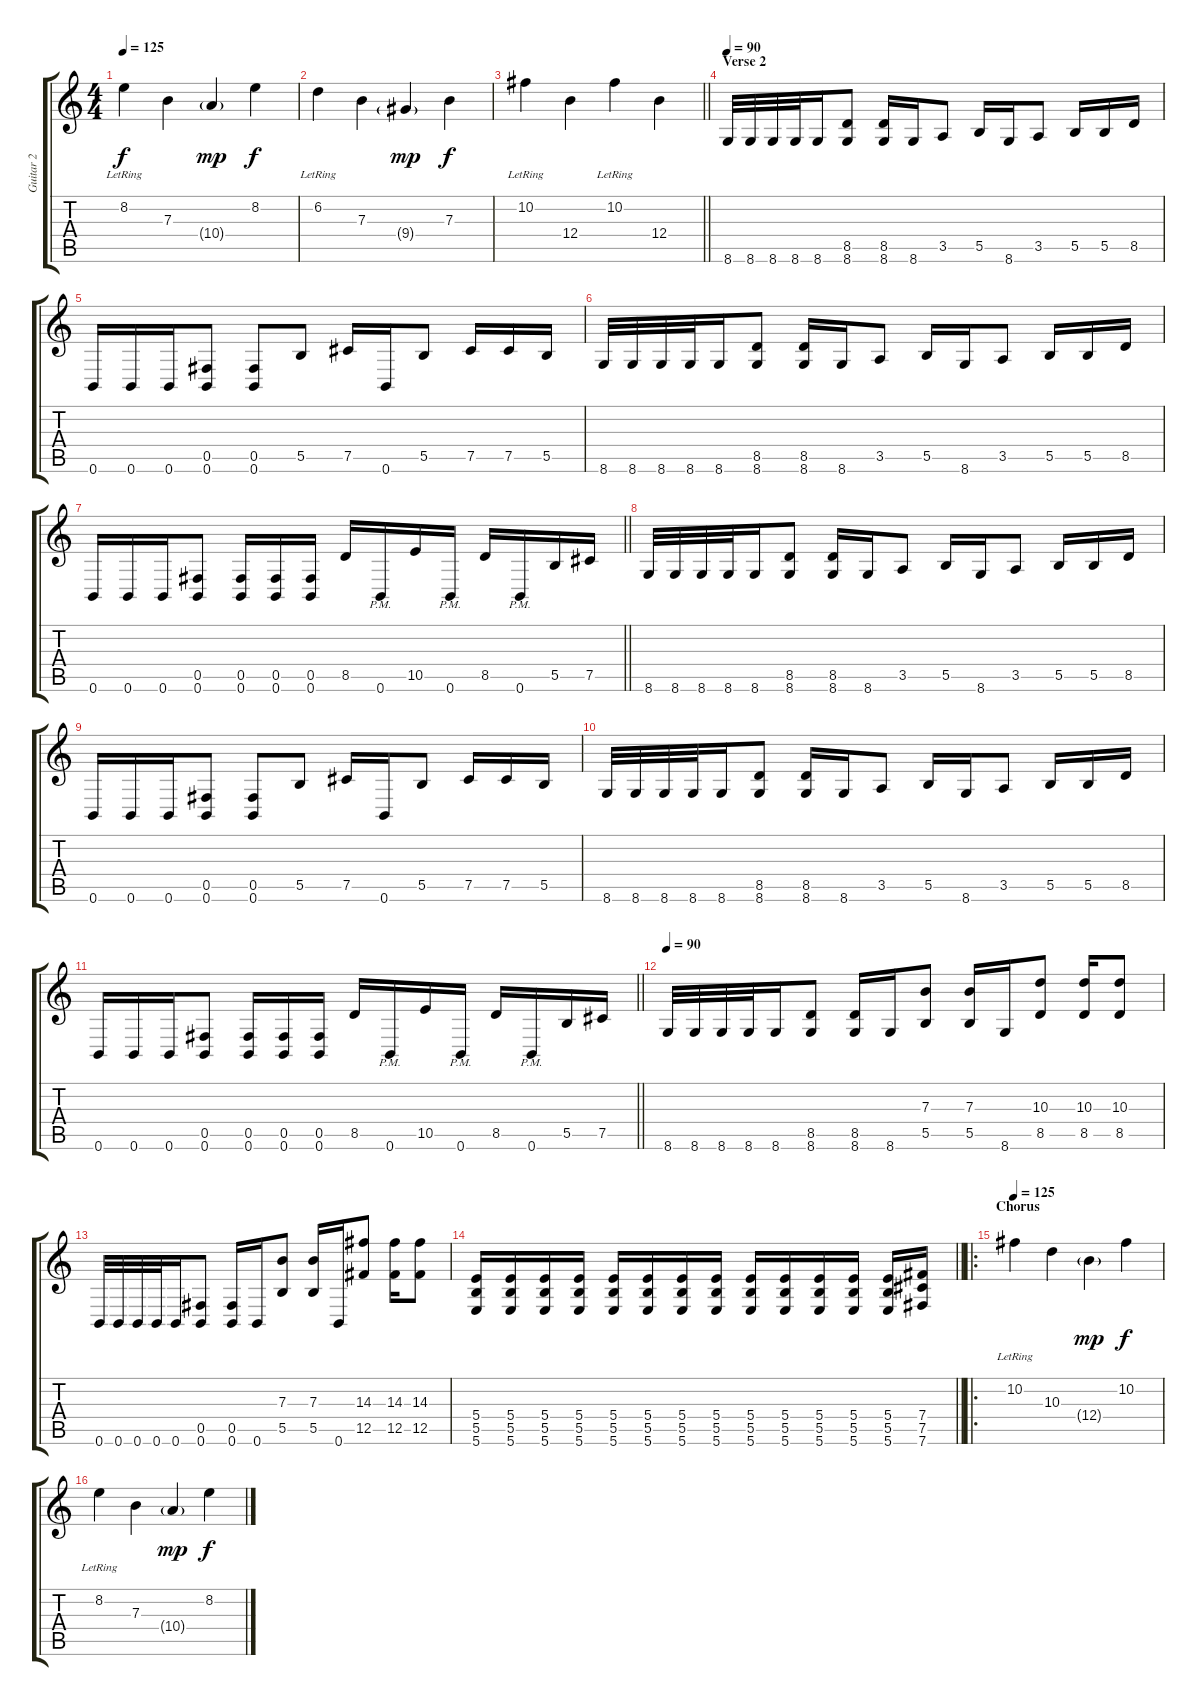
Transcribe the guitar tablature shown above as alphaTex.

\track ("Guitar 2" "Guitar 2") {instrument distortionguitar}
\staff {score tabs}
\tuning (Db4 Ab3 E3 B2 Gb2 B1) {hide}
\ts (4 4)
\tempo 125
\clef g2
\ks c
8.2{lr}.4{dy f} 7.3.4 10.4{g}.4{dy mp} 8.2.4{dy f} |
6.2{lr}.4 7.3.4 9.4{g}.4{dy mp} 7.3.4{dy f} |
\barLineRight lightlight
10.2{lr}.4 12.4.4 10.2{lr}.4 12.4.4 |
\section ("" "Verse 2")
\tempo 90
8.6.32{volume 12 instrument distortionguitar} 8.6.32 8.6.32 8.6.32 8.6.16 (8.5 8.6).8 (8.5 8.6).16 8.6.16 3.5.8 5.5.16 8.6.16 3.5.8 5.5.16 5.5.16 8.5.16 |
0.6.16 0.6.16 0.6.16 (0.5 0.6).8 (0.5 0.6).8 5.5.8 7.5.16 0.6.16 5.5.8 7.5.16 7.5.16 5.5.16 |
8.6.32 8.6.32 8.6.32 8.6.32 8.6.16 (8.5 8.6).8 (8.5 8.6).16 8.6.16 3.5.8 5.5.16 8.6.16 3.5.8 5.5.16 5.5.16 8.5.16 |
\barLineRight lightlight
0.6.16 0.6.16 0.6.16 (0.5 0.6).8 (0.5 0.6).16 (0.5 0.6).16 (0.5 0.6).16 8.5.16 0.6{pm}.16 10.5.16 0.6{pm}.16 8.5.16 0.6{pm}.16 5.5.16 7.5.16 |
8.6.32 8.6.32 8.6.32 8.6.32 8.6.16 (8.5 8.6).8 (8.5 8.6).16 8.6.16 3.5.8 5.5.16 8.6.16 3.5.8 5.5.16 5.5.16 8.5.16 |
0.6.16 0.6.16 0.6.16 (0.5 0.6).8 (0.5 0.6).8 5.5.8 7.5.16 0.6.16 5.5.8 7.5.16 7.5.16 5.5.16 |
8.6.32 8.6.32 8.6.32 8.6.32 8.6.16 (8.5 8.6).8 (8.5 8.6).16 8.6.16 3.5.8 5.5.16 8.6.16 3.5.8 5.5.16 5.5.16 8.5.16 |
\barLineRight lightlight
0.6.16 0.6.16 0.6.16 (0.5 0.6).8 (0.5 0.6).16 (0.5 0.6).16 (0.5 0.6).16 8.5.16 0.6{pm}.16 10.5.16 0.6{pm}.16 8.5.16 0.6{pm}.16 5.5.16 7.5.16 |
\tempo 90
8.6.32{volume 12 instrument distortionguitar} 8.6.32 8.6.32 8.6.32 8.6.16 (8.5 8.6).8 (8.5 8.6).16 8.6.16 (7.3 5.5).8 (7.3 5.5).16 8.6.16 (10.3 8.5).8 (10.3 8.5).16 (10.3 8.5).8 |
0.6.32 0.6.32 0.6.32 0.6.32 0.6.16 (0.5 0.6).8 (0.5 0.6).16 0.6.16 (7.3 5.5).8 (7.3 5.5).16 0.6.16 (14.3 12.5).8 (14.3 12.5).16 (14.3 12.5).8 |
\barLineRight lightlight
(5.4 5.5 5.6).16 (5.4 5.5 5.6).16 (5.4 5.5 5.6).16 (5.4 5.5 5.6).16 (5.4 5.5 5.6).16 (5.4 5.5 5.6).16 (5.4 5.5 5.6).16 (5.4 5.5 5.6).16 (5.4 5.5 5.6).16 (5.4 5.5 5.6).16 (5.4 5.5 5.6).16 (5.4 5.5 5.6).16 (5.4 5.5 5.6).16 (7.4 7.5 7.6).16 |
\ro
\section ("" "Chorus")
\tempo 125
10.2{lr}.4{instrument electricguitarclean} 10.3.4 12.4{g}.4{dy mp} 10.2.4{dy f} |
8.2{lr}.4 7.3.4 10.4{g}.4{dy mp} 8.2.4{dy f}
